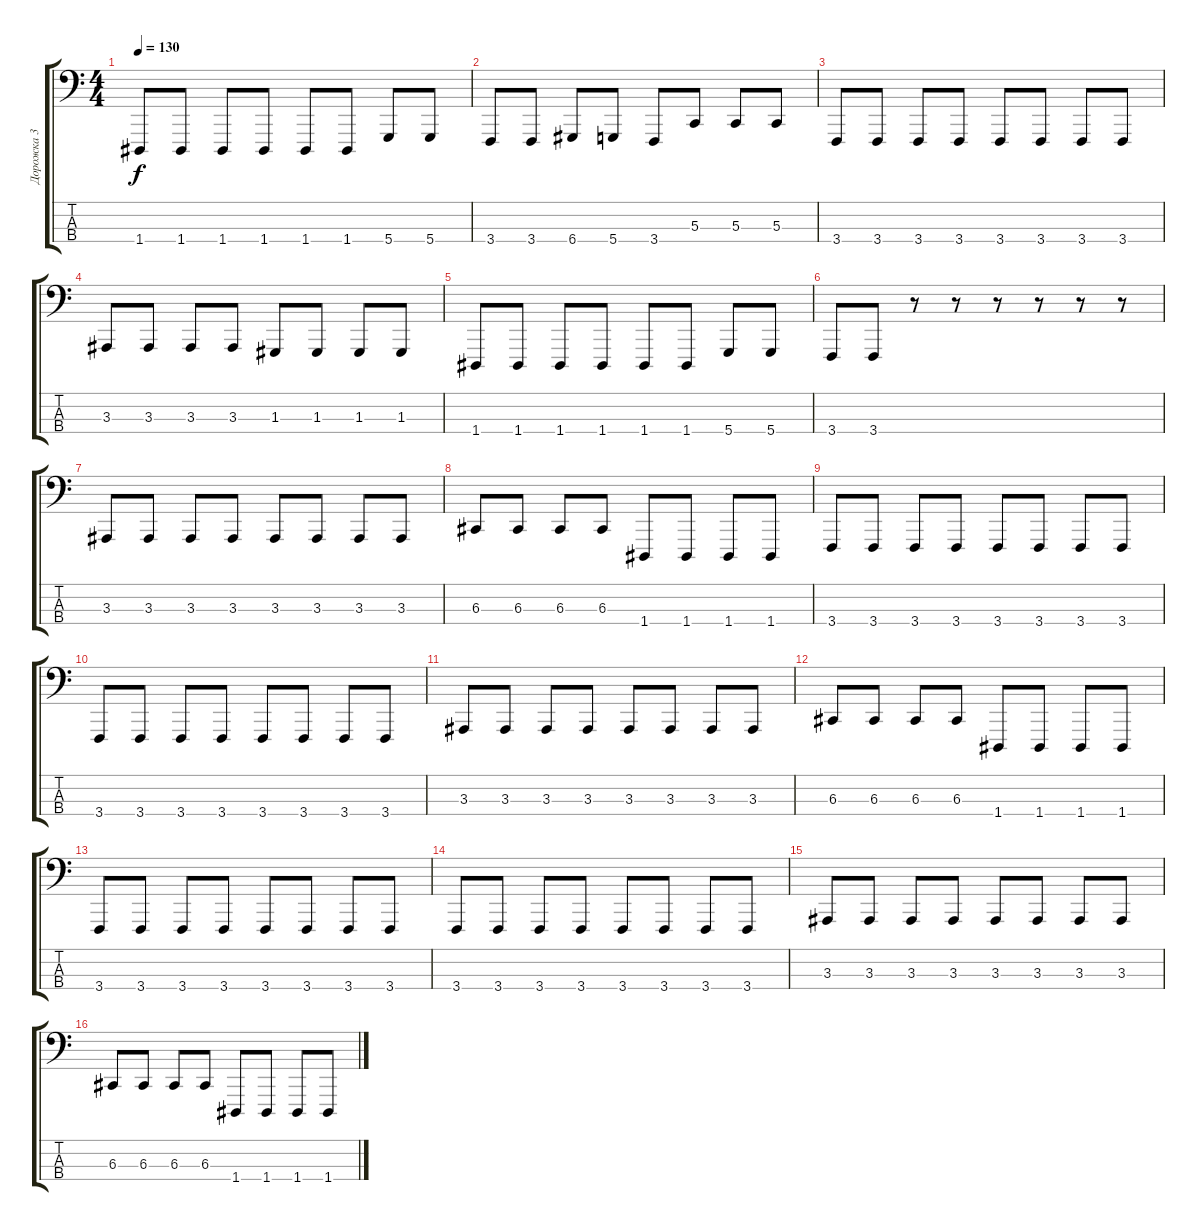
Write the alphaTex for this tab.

\track ("Дорожка 3" "Дорожка 3") {instrument synthbrass2}
\staff {score tabs}
\tuning (F2 C2 G1 D1) {hide}
\ts (4 4)
\tempo 130
\clef f4
\ks c
1.4.8{dy f} 1.4.8 1.4.8 1.4.8 1.4.8 1.4.8 5.4.8 5.4.8 |
3.4.8 3.4.8 6.4.8 5.4.8 3.4.8 5.3.8 5.3.8 5.3.8 |
3.4.8 3.4.8 3.4.8 3.4.8 3.4.8 3.4.8 3.4.8 3.4.8 |
3.3.8 3.3.8 3.3.8 3.3.8 1.3.8 1.3.8 1.3.8 1.3.8 |
1.4.8 1.4.8 1.4.8 1.4.8 1.4.8 1.4.8 5.4.8 5.4.8 |
3.4.8 3.4.8 r.8 r.8 r.8 r.8 r.8 r.8 |
3.3.8 3.3.8 3.3.8 3.3.8 3.3.8 3.3.8 3.3.8 3.3.8 |
6.3.8 6.3.8 6.3.8 6.3.8 1.4.8 1.4.8 1.4.8 1.4.8 |
3.4.8 3.4.8 3.4.8 3.4.8 3.4.8 3.4.8 3.4.8 3.4.8 |
3.4.8 3.4.8 3.4.8 3.4.8 3.4.8 3.4.8 3.4.8 3.4.8 |
3.3.8 3.3.8 3.3.8 3.3.8 3.3.8 3.3.8 3.3.8 3.3.8 |
6.3.8 6.3.8 6.3.8 6.3.8 1.4.8 1.4.8 1.4.8 1.4.8 |
3.4.8 3.4.8 3.4.8 3.4.8 3.4.8 3.4.8 3.4.8 3.4.8 |
3.4.8 3.4.8 3.4.8 3.4.8 3.4.8 3.4.8 3.4.8 3.4.8 |
3.3.8 3.3.8 3.3.8 3.3.8 3.3.8 3.3.8 3.3.8 3.3.8 |
6.3.8 6.3.8 6.3.8 6.3.8 1.4.8 1.4.8 1.4.8 1.4.8
